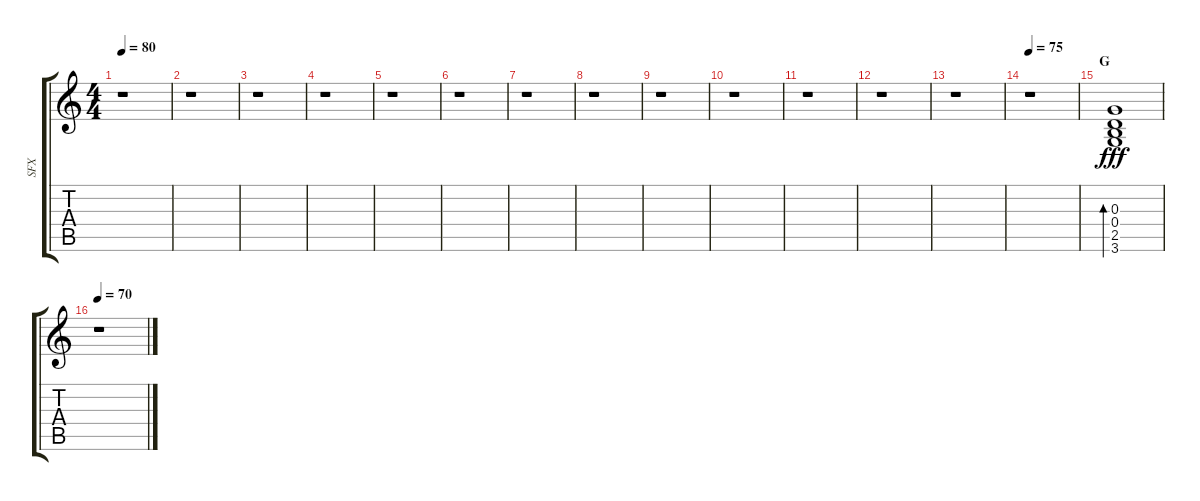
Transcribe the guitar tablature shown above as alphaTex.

\track ("SFX" "SFX") {instrument fx5brightness}
\staff {score tabs}
\tuning (E5 B4 G4 D4 A3 E3) {hide}
\ts (4 4)
\tempo 80
\clef g2
\ks c
r.1{dy fff} |
r.1 |
r.1 |
r.1 |
r.1 |
r.1 |
r.1 |
r.1 |
r.1 |
r.1 |
r.1 |
r.1 |
r.1 |
\tempo 75
r.1 |
\section ("" "G")
(0.3 0.4 2.5 3.6).1{bd 120} |
\tempo 70
r.1
